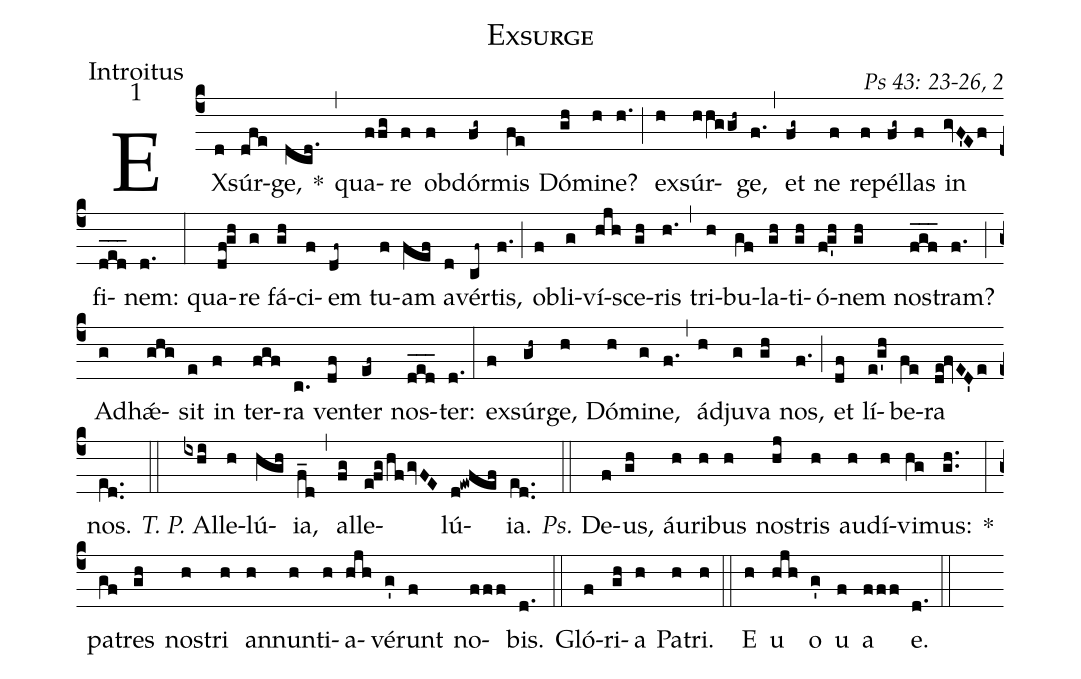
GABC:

name: Exsurge;
office-part: Introitus;
mode: 1;
commentary: Ps 43: 23-26, 2;
%%
(c4) EX(d)súr(dfe)ge,(dcd.) *(,)
qua(ffg)re(f) ob(f)dór(fg~)mis(fe) Dó(gh)mi(h)ne?(h.) (;) ex(h)súr(hhggh~)ge,(f.) (,) et(fg~) ne(f) re(f)pél(fg~)las(f) in(gvF'Ef) fi(d_e_d_)nem:(d.) (:)
qua(df!gh)re(g) fá(gh)ci(f)em(df~) tu(f)am(fef) a(d)vér(cf~)tis,(f.) (;) ob(f)li(g)ví(hjh)sce(gh)ris(h.) (,) tri(h)bu(gf)la(gh)ti(gh)ó(fg'h)nem(gh) nos(f_g_f_)tram?(f.) (;) Ad(g)hǽ(ghg)sit(e) in(f) ter(fgf)ra(c.) ven(df)ter(ef~) nos(d_e_d_)ter:(d.) (:)
ex(f)súr(gh~)ge,(h) Dó(h)mi(g)ne,(f.) (,) ád(h)ju(g)va(gh) nos,(f.) (;) et(df) lí(e!g'h)be(fe)ra(de!fvED'e) nos.(e[ll:1]d..) (::)
<i>T. P.</i> Al(ixhi)le(h)lú(hgh)ia,(f_d) (,) al(fg)le(e!fg/hf/gvFE)lú(d!ewfef)ia.(ed..) (::)
<i>Ps.</i> De(f)us,(gh) áu(h)ri(h)bus(h) nos(hj)tris(h) au(h)dí(h)vi(hg)mus:(gh..) *(:)
pa(gf)tres(gh) nos(h)tri(h) an(h)nun(h)ti(h)a(hjh)vé(g')runt(f) no(fff)bis.(d.) (::)
Gló(f)ri(gh)a(h) Pa(h)tri.(h) (::)
<eu>E(h) u(hjh) o(g') u(f) a(fff) e.</eu>(d.) (::)
